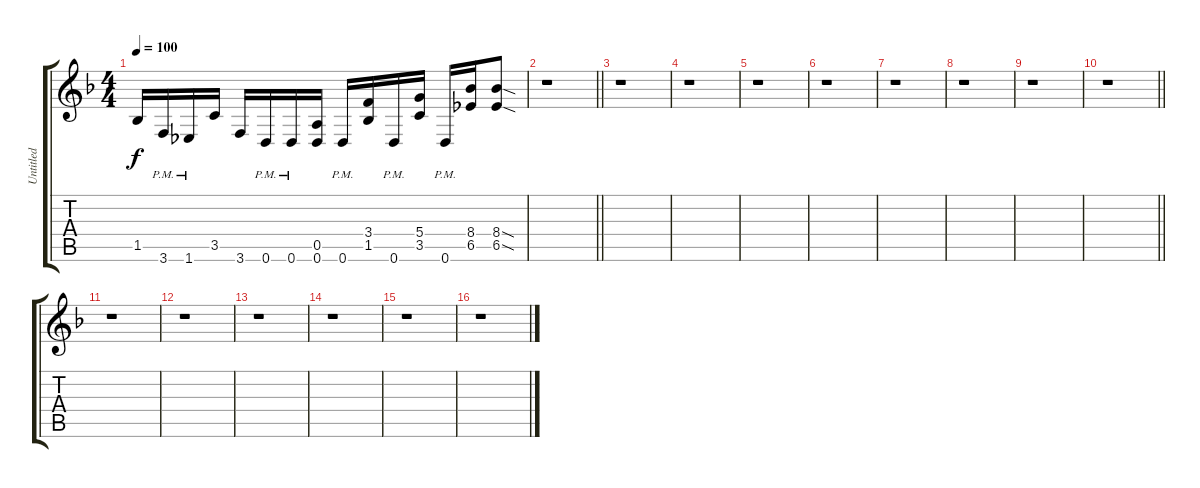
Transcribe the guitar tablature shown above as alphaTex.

\track ("Untitled" "Untitled") {instrument overdrivenguitar}
\staff {score tabs}
\tuning (E4 B3 G3 D3 A2 D2) {hide}
\ts (4 4)
\tempo 100
\clef g2
\ks f
1.5.16{dy f} 3.6{pm}.16 1.6{pm}.16 3.5.16 3.6.16 0.6{pm}.16 0.6{pm}.16 (0.5 0.6).16 0.6{pm}.16 (3.4 1.5).16 0.6{pm}.16 (5.4 3.5).16 0.6{pm}.16 (8.4 6.5).16 (8.4{sod} 6.5{sod}).8 |
\barLineRight lightlight
r.1 |
r.1 |
r.1 |
r.1 |
r.1 |
r.1 |
r.1 |
r.1 |
\barLineRight lightlight
r.1 |
r.1 |
r.1 |
r.1 |
r.1 |
r.1 |
r.1
